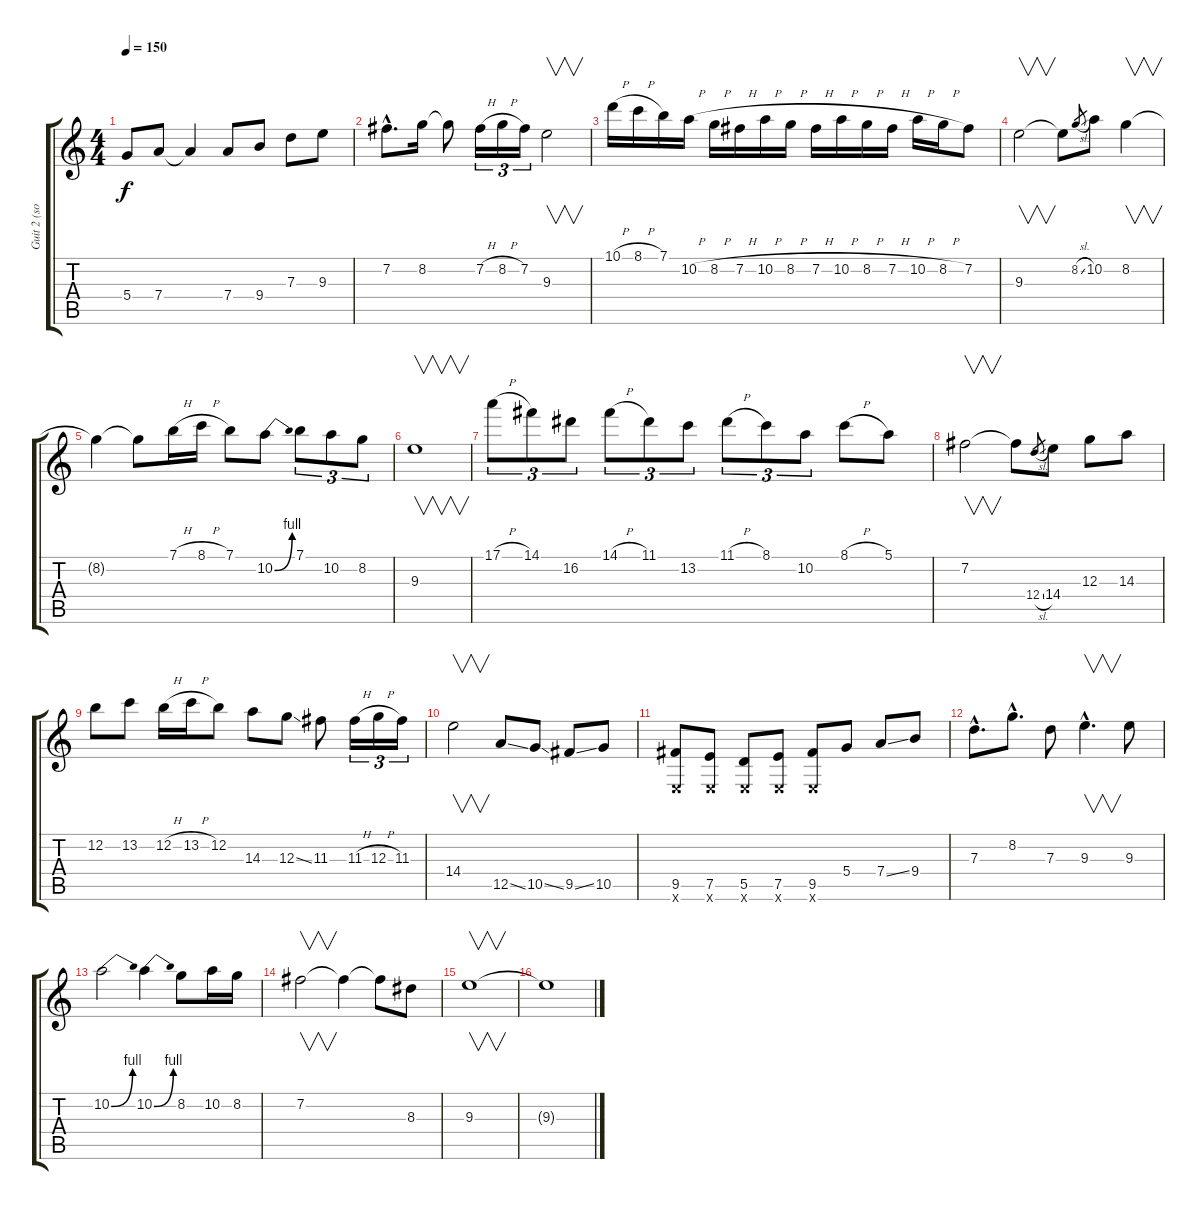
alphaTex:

\track ("Guit 2 (solos)" "Guit 2 (so") {instrument overdrivenguitar}
\staff {score tabs}
\tuning (E4 B3 G3 D3 A2 E2) {hide}
\ts (4 4)
\tempo 150
\clef g2
\ks c
5.4.8{dy f} 7.4.8 7.4{t}.4 7.4.8 9.4.8 7.3.8 9.3.8 |
7.2{hac}.8{d} 8.2.16 8.2{t}.8 7.2{h}.16{tu (3 2)} 8.2{h}.16{tu (3 2)} 7.2.16{tu (3 2)} 9.3.2{v} |
10.1{h}.16 8.1{h}.16 7.1.16 10.2{h}.16 8.2{h}.16 7.2{h}.16 10.2{h}.16 8.2{h}.16 7.2{h}.16 10.2{h}.16 8.2{h}.16 7.2{h}.16 10.2{h}.16 8.2{h}.16 7.2.8 |
9.3.2{v} 9.3{t}.8 8.2{sl}.8{gr} 10.2.8 8.2.4{v} |
8.2{t}.4 8.2{t}.8 7.1{h}.16 8.1{h}.16 7.1.8 10.2{be (bend 0 0 60 4)}.8 7.1.8{tu (3 2)} 10.2.8{tu (3 2)} 8.2.8{tu (3 2)} |
9.3.1{v} |
17.1{h}.8{tu (3 2)} 14.1.8{tu (3 2)} 16.2.8{tu (3 2)} 14.1{h}.8{tu (3 2)} 11.1.8{tu (3 2)} 13.2.8{tu (3 2)} 11.1{h}.8{tu (3 2)} 8.1.8{tu (3 2)} 10.2.8{tu (3 2)} 8.1{h}.8 5.1.8 |
7.2.2{v} 7.2{t}.8 12.4{sl}.8{gr} 14.4.8 12.3.8 14.3.8 |
12.2.8 13.2.8 12.2{h}.16 13.2{h}.16 12.2.8 14.3.8 12.3{ss}.8 11.3.8 11.3{h}.16{tu (3 2)} 12.3{h}.16{tu (3 2)} 11.3.16{tu (3 2)} |
14.4.2{v} 12.5{ss}.8 10.5{ss}.8 9.5{ss}.8 10.5.8 |
(9.5 0.6{x}).8 (7.5 0.6{x}).8 (5.5 0.6{x}).8 (7.5 0.6{x}).8 (9.5 0.6{x}).8 5.4.8 7.4{ss}.8 9.4.8 |
7.3{hac}.8{d} 8.2{hac}.8{d} 7.3.8 9.3{hac}.4{v d} 9.3.8 |
10.2{be (bend 0 0 60 4)}.2 10.2{be (bend 0 0 60 4)}.4 8.2.8 10.2.16 8.2.16 |
7.2.2{v} 7.2{t}.4 7.2{t}.8 8.3.8 |
9.3.1{v instrument guitarharmonics} |
9.3{t}.1
